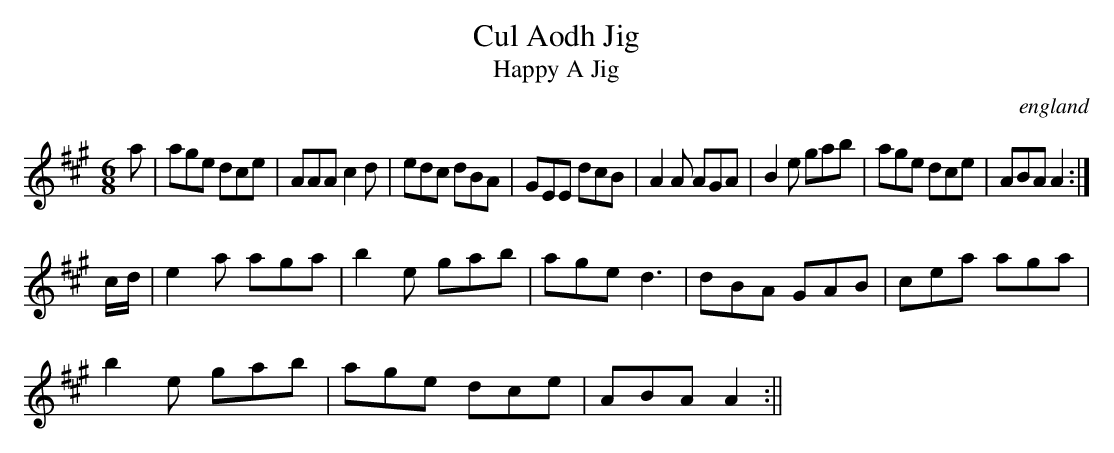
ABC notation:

X:1
T:Cul Aodh Jig
T:Happy A Jig
O:england
M:6/8
L:1/8
K:A
a|age dce|AAA c2 d|edc dBA|GEE dcB|A2 A AGA|B2 e gab|age dce|ABA A2:|
c/2d/2|e2 a aga|b2 e gab|age d3|dBA GAB|cea aga|
b2 e gab|age dce|ABA A2:||
